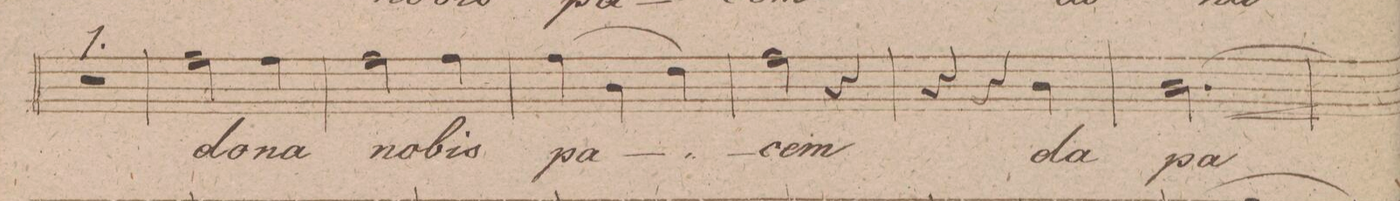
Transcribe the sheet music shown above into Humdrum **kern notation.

**kern	**text	**dynam
*I"Tenore	*	*
*clefC4	*	*
*k[f#c#g#d#]	*	*
*M3/4	*	*
2.r	.	.
=89	=89	=89
2e	do-	.
4e	-na	.
=90	=90	=90
2e	no-	.
4e	-bis	.
=91	=91	=91
(>4e	pa-	.
4A	.	.
4c#)	.	.
=92	=92	=92
2e	-cem,	.
4r	.	.
=93	=93	=93
4r	.	.
4r	.	.
4A	da	.
=94	=94	=94
[2.A	pa-	<
=95	=95	=95
*-	*-	*-
